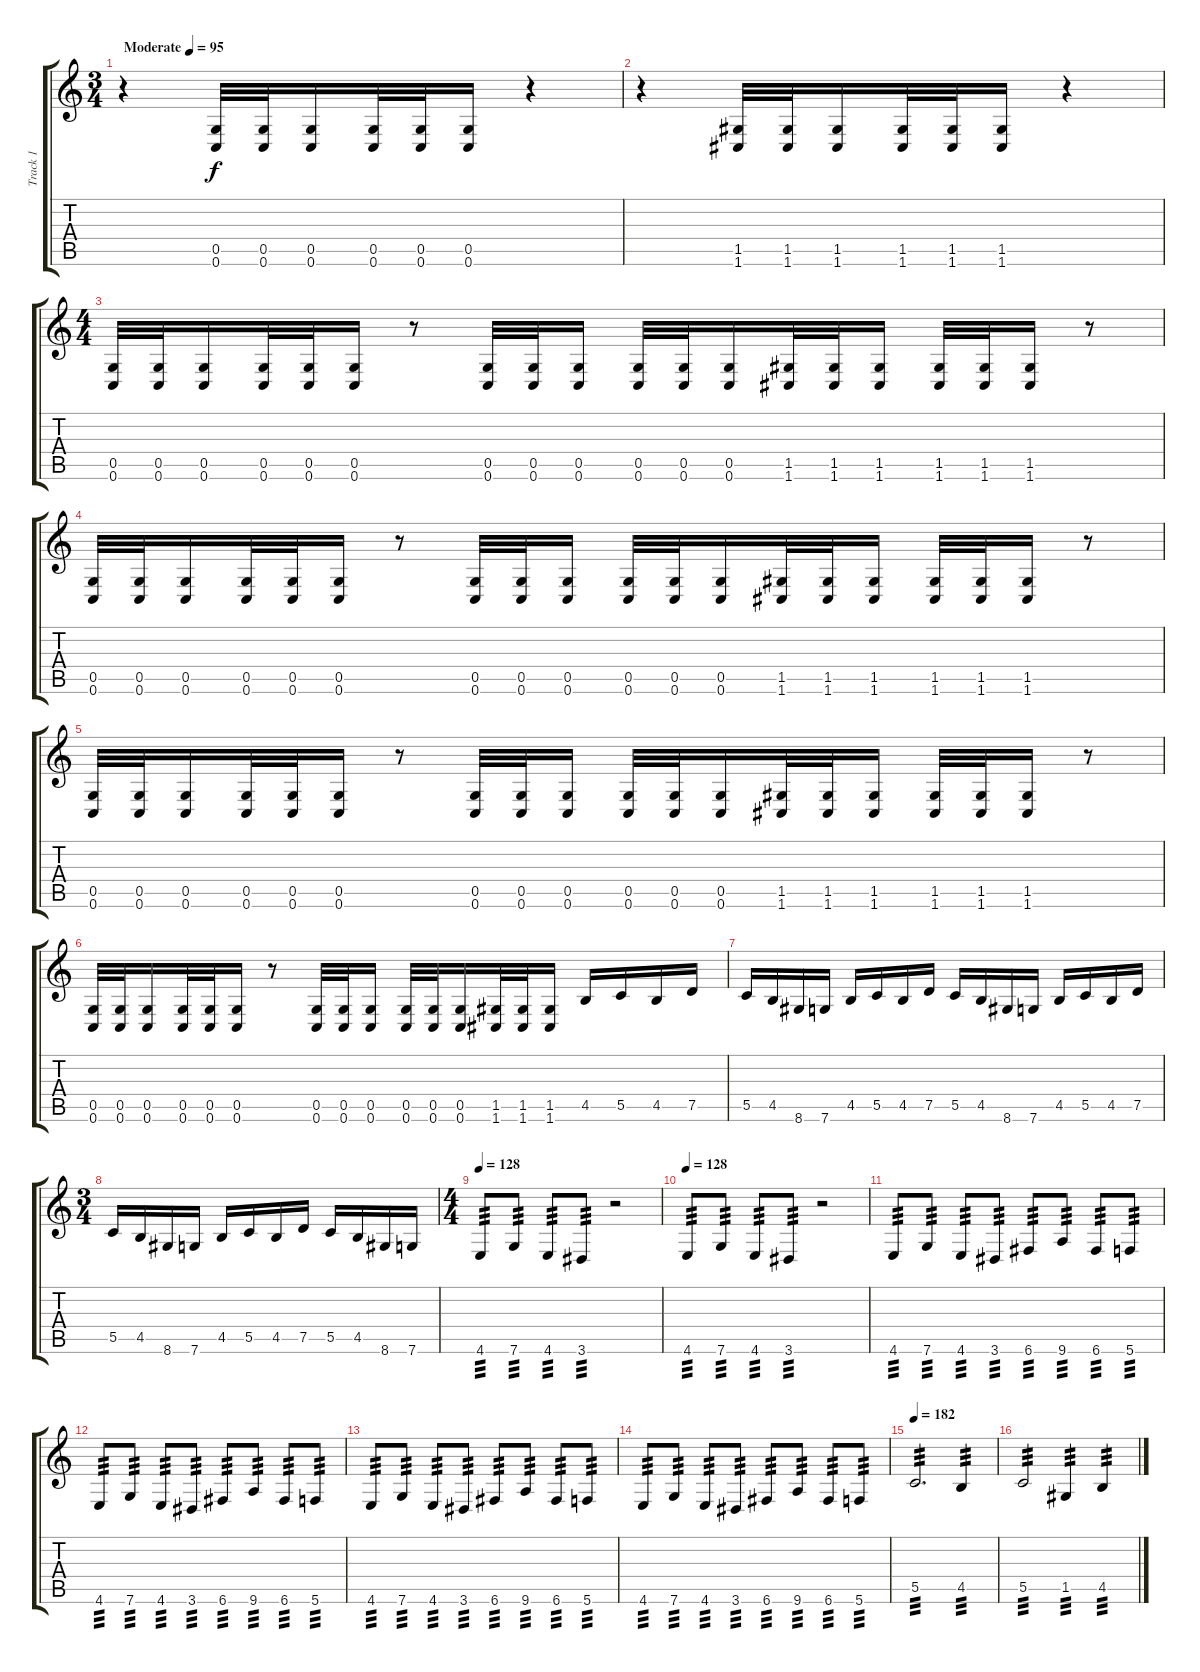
\track ("Track 1" "Track 1") {instrument distortionguitar}
\staff {score tabs}
\tuning (D4 A3 F3 C3 G2 C2) {hide}
\ts (3 4)
\tempo (95 "Moderate")
\clef g2
\ks c
r.4{dy f instrument distortionguitar} (0.5 0.6).32 (0.5 0.6).32 (0.5 0.6).16 (0.5 0.6).32 (0.5 0.6).32 (0.5 0.6).16 r.4 |
r.4 (1.5 1.6).32 (1.5 1.6).32 (1.5 1.6).16 (1.5 1.6).32 (1.5 1.6).32 (1.5 1.6).16 r.4 |
\ts (4 4)
(0.5 0.6).32 (0.5 0.6).32 (0.5 0.6).16 (0.5 0.6).32 (0.5 0.6).32 (0.5 0.6).16 r.8 (0.5 0.6).32 (0.5 0.6).32 (0.5 0.6).16 (0.5 0.6).32 (0.5 0.6).32 (0.5 0.6).16 (1.5 1.6).32 (1.5 1.6).32 (1.5 1.6).16 (1.5 1.6).32 (1.5 1.6).32 (1.5 1.6).16 r.8 |
(0.5 0.6).32 (0.5 0.6).32 (0.5 0.6).16 (0.5 0.6).32 (0.5 0.6).32 (0.5 0.6).16 r.8 (0.5 0.6).32 (0.5 0.6).32 (0.5 0.6).16 (0.5 0.6).32 (0.5 0.6).32 (0.5 0.6).16 (1.5 1.6).32 (1.5 1.6).32 (1.5 1.6).16 (1.5 1.6).32 (1.5 1.6).32 (1.5 1.6).16 r.8 |
(0.5 0.6).32 (0.5 0.6).32 (0.5 0.6).16 (0.5 0.6).32 (0.5 0.6).32 (0.5 0.6).16 r.8 (0.5 0.6).32 (0.5 0.6).32 (0.5 0.6).16 (0.5 0.6).32 (0.5 0.6).32 (0.5 0.6).16 (1.5 1.6).32 (1.5 1.6).32 (1.5 1.6).16 (1.5 1.6).32 (1.5 1.6).32 (1.5 1.6).16 r.8 |
(0.5 0.6).32 (0.5 0.6).32 (0.5 0.6).16 (0.5 0.6).32 (0.5 0.6).32 (0.5 0.6).16 r.8 (0.5 0.6).32 (0.5 0.6).32 (0.5 0.6).16 (0.5 0.6).32 (0.5 0.6).32 (0.5 0.6).16 (1.5 1.6).32 (1.5 1.6).32 (1.5 1.6).16 4.5.16 5.5.16 4.5.16 7.5.16 |
5.5.16 4.5.16 8.6.16 7.6.16 4.5.16 5.5.16 4.5.16 7.5.16 5.5.16 4.5.16 8.6.16 7.6.16 4.5.16 5.5.16 4.5.16 7.5.16 |
\ts (3 4)
5.5.16 4.5.16 8.6.16 7.6.16 4.5.16 5.5.16 4.5.16 7.5.16 5.5.16 4.5.16 8.6.16 7.6.16 |
\ts (4 4)
\tempo 128
4.6.8{tp 3} 7.6.8{tp 3} 4.6.8{tp 3} 3.6.8{tp 3} r.2 |
\tempo 128
4.6.8{tp 3} 7.6.8{tp 3} 4.6.8{tp 3} 3.6.8{tp 3} r.2 |
4.6.8{tp 3} 7.6.8{tp 3} 4.6.8{tp 3} 3.6.8{tp 3} 6.6.8{tp 3} 9.6.8{tp 3} 6.6.8{tp 3} 5.6.8{tp 3} |
4.6.8{tp 3} 7.6.8{tp 3} 4.6.8{tp 3} 3.6.8{tp 3} 6.6.8{tp 3} 9.6.8{tp 3} 6.6.8{tp 3} 5.6.8{tp 3} |
4.6.8{tp 3} 7.6.8{tp 3} 4.6.8{tp 3} 3.6.8{tp 3} 6.6.8{tp 3} 9.6.8{tp 3} 6.6.8{tp 3} 5.6.8{tp 3} |
4.6.8{tp 3} 7.6.8{tp 3} 4.6.8{tp 3} 3.6.8{tp 3} 6.6.8{tp 3} 9.6.8{tp 3} 6.6.8{tp 3} 5.6.8{tp 3} |
\tempo 182
5.5.2{d tp 3} 4.5.4{tp 3} |
5.5.2{tp 3} 1.5.4{tp 3} 4.5.4{tp 3}
